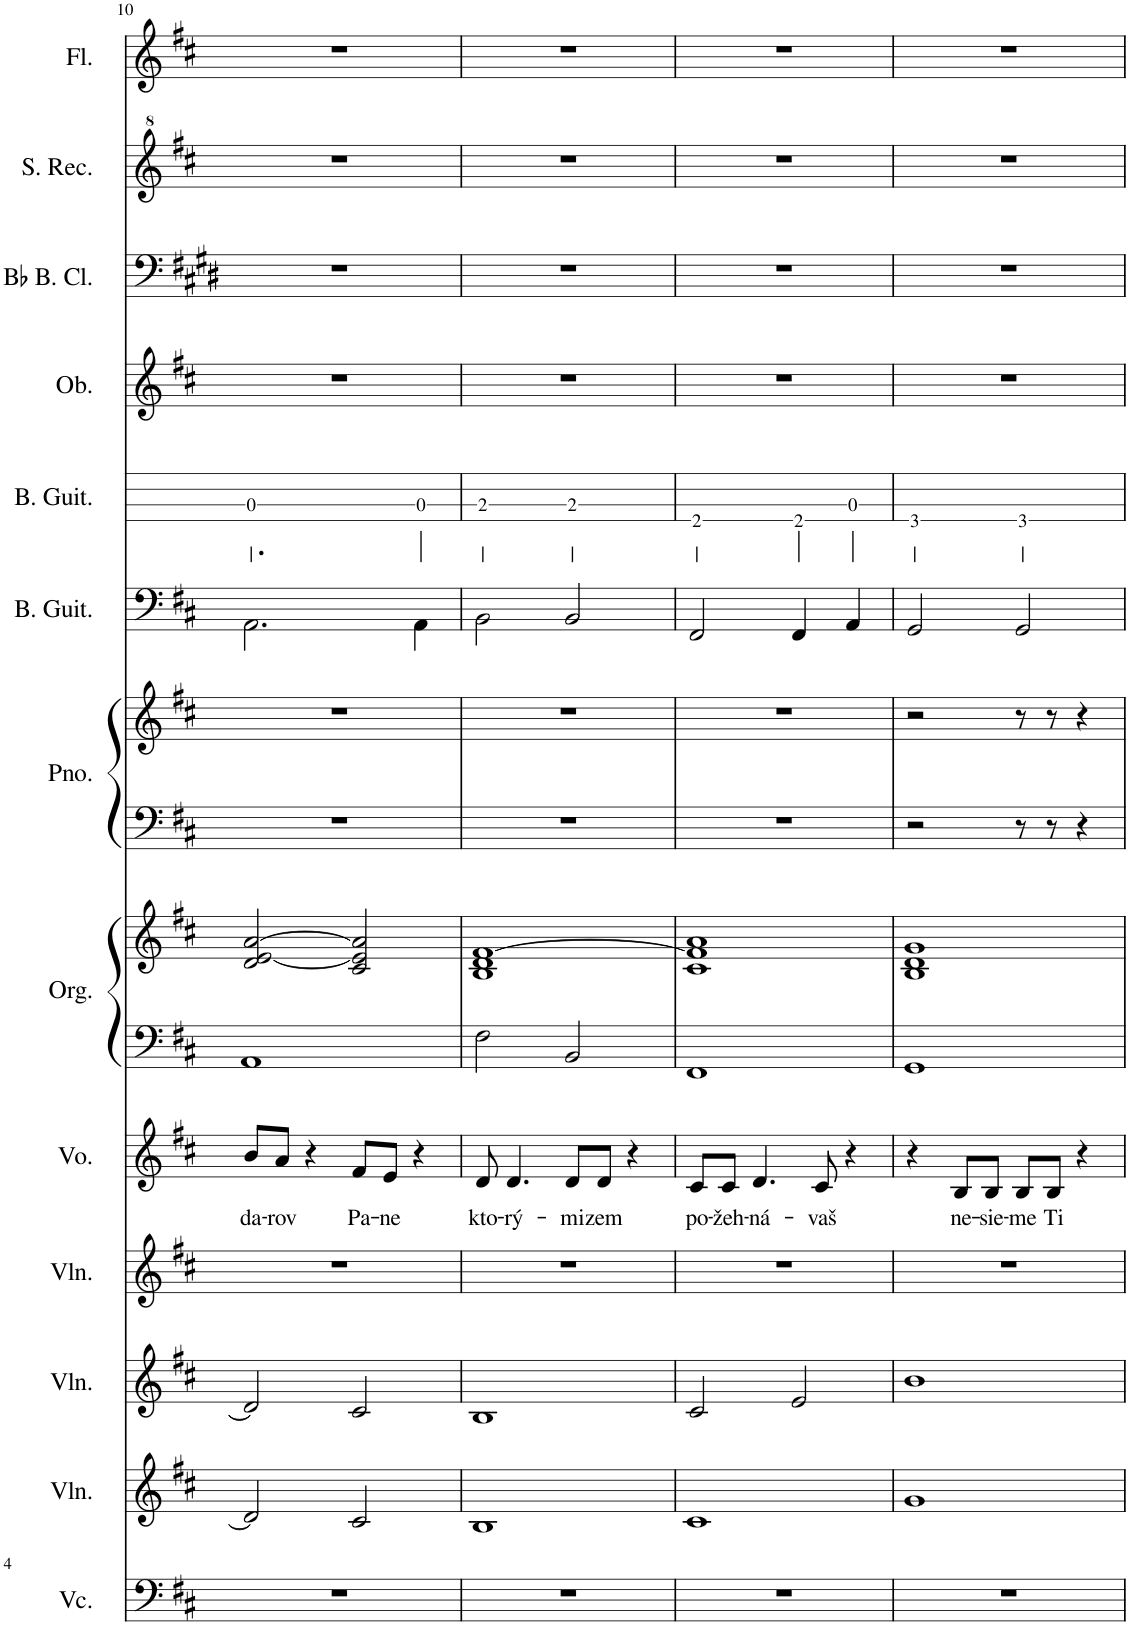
**kern	**kern	**kern	**kern	**kern	**text	**kern	**kern	**kern	**kern	**kern	**kern	**kern	**kern	**kern	**kern
*part13	*part12	*part11	*part10	*part9	*part9	*part8	*part8	*part7	*part7	*part6	*part5	*part4	*part3	*part2	*part1
*staff15	*staff14	*staff13	*staff12	*staff11	*staff11	*staff10	*staff9	*staff8	*staff7	*staff6	*staff5	*staff4	*staff3	*staff2	*staff1
*I"Violoncello	*I"Violin	*I"Violin	*I"Violin	*I"Voice	*	*I"Organ	*	*I"Piano	*	*I"Bass Guitar	*I"Bass Guitar	*I"Oboe	*I"Bb Bass Clarinet (Bass Clef)	*I"Soprano Recorder	*I"Flute
*I'Vc.	*I'Vln.	*I'Vln.	*I'Vln.	*I'Vo.	*	*I'Org.	*	*I'Pno.	*	*I'B. Guit.	*I'B. Guit.	*I'Ob.	*I'Bb B. Cl.	*I'S. Rec.	*I'Fl.
!!LO:PB:g=z
*clefF4	*clefG2	*clefG2	*clefG2	*clefG2	*	*clefF4	*clefG2	*clefF4	*clefG2	*clefF4	*	*clefG2	*clefF4	*clefG^2	*clefG2
*	*	*	*	*	*	*	*	*	*	*Trd7c12	*Trd7c12	*	*Trd1c2	*	*
*k[f#c#]	*k[f#c#]	*k[f#c#]	*k[f#c#]	*k[f#c#]	*	*k[f#c#]	*k[f#c#]	*k[f#c#]	*k[f#c#]	*k[f#c#]	*k[f#c#]	*k[f#c#]	*k[f#c#g#d#]	*k[f#c#]	*k[f#c#]
*M4/4	*M4/4	*M4/4	*M4/4	*M4/4	*	*M4/4	*M4/4	*M4/4	*M4/4	*M4/4	*M4/4	*M4/4	*M4/4	*M4/4	*M4/4
=10	=10	=10	=10	=10	=10	=10	=10	=10	=10	=10	=10	=10	=10	=10	=10
!	!	!	!	!	!LO:LY:b	!	!	!	!	!	!	!	!	!	!
1r	2d/]	2d/]	1r	8b/L	da-	1AA	2d/ [2e/ [2a/	1r	1r	2.AA\	2.AA\	1r	1r	1r	1r
!	!	!	!	!	!LO:LY:b	!	!	!	!	!	!	!	!	!	!
.	.	.	.	8a/J	-rov	.	.	.	.	.	.	.	.	.	.
.	.	.	.	4r	.	.	.	.	.	.	.	.	.	.	.
!	!	!	!	!	!LO:LY:b	!	!	!	!	!	!	!	!	!	!
.	2c#/	2c#/	.	8f#/L	Pa-	.	2c#/ 2e/] 2a/]	.	.	.	.	.	.	.	.
!	!	!	!	!	!LO:LY:b	!	!	!	!	!	!	!	!	!	!
.	.	.	.	8e/J	-ne	.	.	.	.	.	.	.	.	.	.
.	.	.	.	4r	.	.	.	.	.	4AA\	4AA\	.	.	.	.
=11	=11	=11	=11	=11	=11	=11	=11	=11	=11	=11	=11	=11	=11	=11	=11
!	!	!	!	!	!LO:LY:b	!	!	!	!	!	!	!	!	!	!
1r	1B	1B	1r	8d/	kto-	2F#\	1B 1d [1f#	1r	1r	2BB\	2BB\	1r	1r	1r	1r
!	!	!	!	!	!LO:LY:b	!	!	!	!	!	!	!	!	!	!
.	.	.	.	4.d/	-rý-	.	.	.	.	.	.	.	.	.	.
!	!	!	!	!	!LO:LY:b	!	!	!	!	!	!	!	!	!	!
.	.	.	.	8d/L	-mi	2BB/	.	.	.	2BB/	2BB\	.	.	.	.
!	!	!	!	!	!LO:LY:b	!	!	!	!	!	!	!	!	!	!
.	.	.	.	8d/J	zem	.	.	.	.	.	.	.	.	.	.
.	.	.	.	4r	.	.	.	.	.	.	.	.	.	.	.
=12	=12	=12	=12	=12	=12	=12	=12	=12	=12	=12	=12	=12	=12	=12	=12
!	!	!	!	!	!LO:LY:b	!	!	!	!	!	!	!	!	!	!
*	*	*	*	*	*	*	*^	*	*	*	*	*	*	*	*
1r	1c#	2c#/	1r	8c#/L	po-	1FF#	1f#] 1a	1c#	1r	1r	2FF#/	2FF#\	1r	1r	1r	1r
!	!	!	!	!	!LO:LY:b	!	!	!	!	!	!	!	!	!	!	!
.	.	.	.	8c#/J	-žeh-	.	.	.	.	.	.	.	.	.	.	.
!	!	!	!	!	!LO:LY:b	!	!	!	!	!	!	!	!	!	!	!
.	.	.	.	4.d/	-ná-	.	.	.	.	.	.	.	.	.	.	.
.	.	2e/	.	.	.	.	.	.	.	.	4FF#/	4FF#\	.	.	.	.
!	!	!	!	!	!LO:LY:b	!	!	!	!	!	!	!	!	!	!	!
.	.	.	.	8c#/	-vaš	.	.	.	.	.	.	.	.	.	.	.
.	.	.	.	4r	.	.	.	.	.	.	4AA/	4AA\	.	.	.	.
*	*	*	*	*	*	*	*v	*v	*	*	*	*	*	*	*	*
=13	=13	=13	=13	=13	=13	=13	=13	=13	=13	=13	=13	=13	=13	=13	=13
1r	1g	1b	1r	4r	.	1GG	1B 1d 1g	2r	2r	2GG/	2GG\	1r	1r	1r	1r
!	!	!	!	!	!LO:LY:b	!	!	!	!	!	!	!	!	!	!
.	.	.	.	8B/L	ne-	.	.	.	.	.	.	.	.	.	.
!	!	!	!	!	!LO:LY:b	!	!	!	!	!	!	!	!	!	!
.	.	.	.	8B/J	-sie-	.	.	.	.	.	.	.	.	.	.
!	!	!	!	!	!LO:LY:b	!	!	!	!	!	!	!	!	!	!
.	.	.	.	8B/L	-me	.	.	8r	8r	2GG/	2GG\	.	.	.	.
!	!	!	!	!	!LO:LY:b	!	!	!	!	!	!	!	!	!	!
.	.	.	.	8B/J	Ti	.	.	8r	8r	.	.	.	.	.	.
.	.	.	.	4r	.	.	.	4r	4r	.	.	.	.	.	.
=	=	=	=	=	=	=	=	=	=	=	=	=	=	=	=
*-	*-	*-	*-	*-	*-	*-	*-	*-	*-	*-	*-	*-	*-	*-	*-
